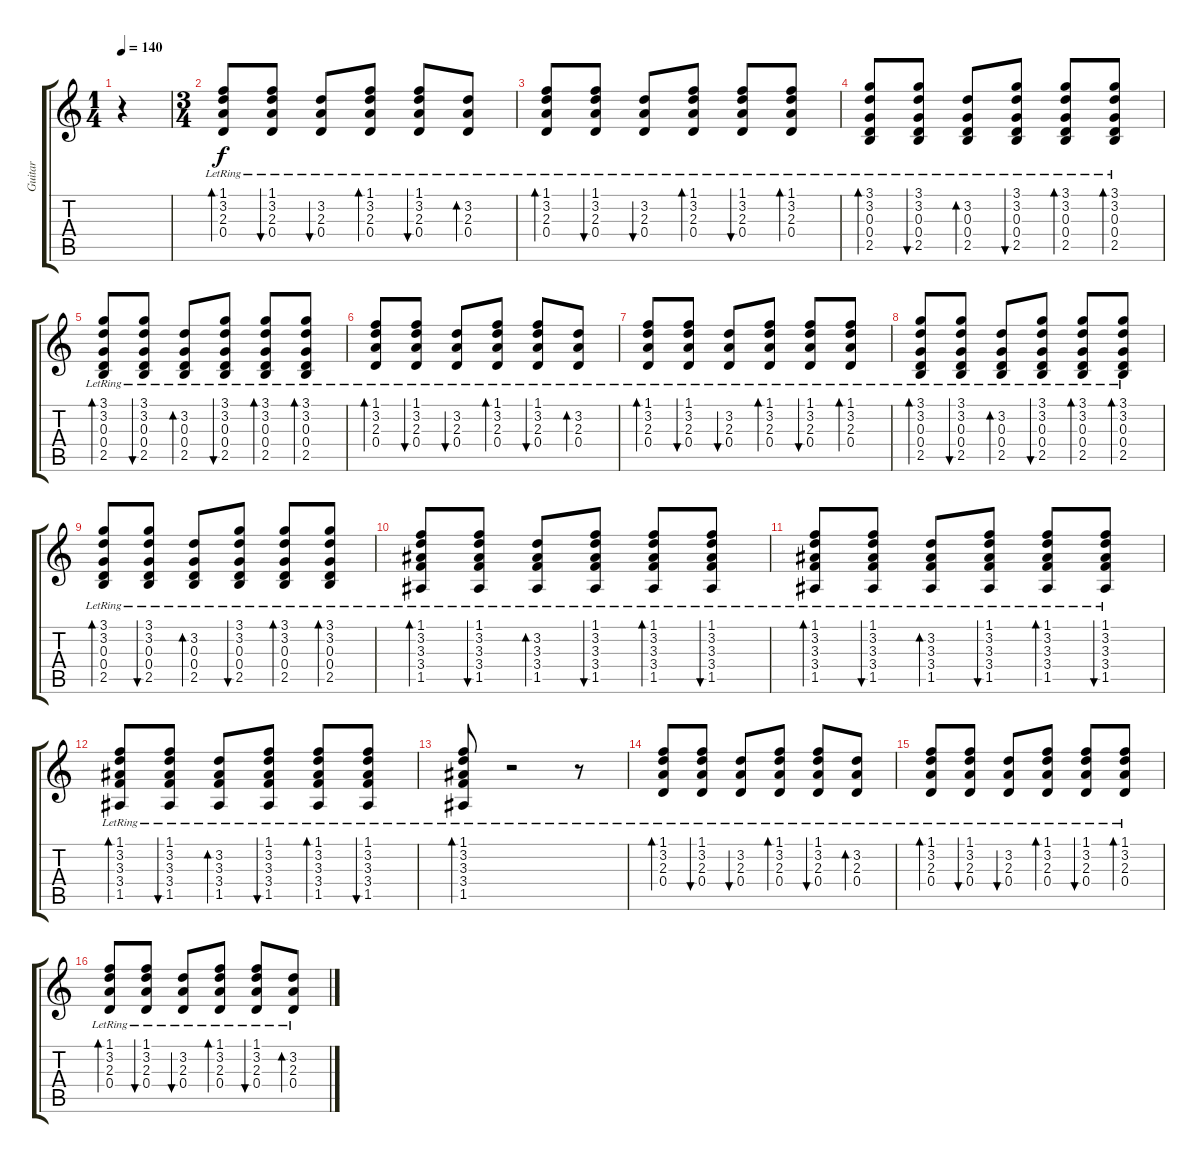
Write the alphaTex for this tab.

\track ("Guitar" "Guitar") {instrument acousticguitarsteel}
\staff {score tabs}
\tuning (E4 B3 G3 D3 A2 E2) {hide}
\ts (1 4)
\tempo 140
\clef g2
\ks c
r.4{dy f instrument acousticguitarsteel} |
\ts (3 4)
(1.1{lr} 3.2{lr} 2.3{lr} 0.4{lr}).8{bd 120} (1.1{lr} 3.2{lr} 2.3{lr} 0.4{lr}).8{bu 120} (3.2{lr} 2.3{lr} 0.4{lr}).8{bu 120} (1.1{lr} 3.2{lr} 2.3{lr} 0.4{lr}).8{bd 120} (1.1{lr} 3.2{lr} 2.3{lr} 0.4{lr}).8{bu 120} (3.2{lr} 2.3{lr} 0.4{lr}).8{bd 240} |
(1.1{lr} 3.2{lr} 2.3{lr} 0.4{lr}).8{bd 120} (1.1{lr} 3.2{lr} 2.3{lr} 0.4{lr}).8{bu 120} (3.2{lr} 2.3{lr} 0.4{lr}).8{bu 120} (1.1{lr} 3.2{lr} 2.3{lr} 0.4{lr}).8{bd 120} (1.1{lr} 3.2{lr} 2.3{lr} 0.4{lr}).8{bu 120} (1.1{lr} 3.2{lr} 2.3{lr} 0.4{lr}).8{bd 240} |
(3.1{lr} 3.2{lr} 0.3{lr} 0.4{lr} 2.5{lr}).8{bd 120} (3.1{lr} 3.2{lr} 0.3{lr} 0.4{lr} 2.5{lr}).8{bu 120} (3.2{lr} 0.3{lr} 0.4{lr} 2.5{lr}).8{bd 120} (3.1{lr} 3.2{lr} 0.3{lr} 0.4{lr} 2.5{lr}).8{bu 120} (3.1{lr} 3.2{lr} 0.3{lr} 0.4{lr} 2.5{lr}).8{bd 120} (3.1{lr} 3.2{lr} 0.3{lr} 0.4{lr} 2.5{lr}).8{bd 120} |
(3.1{lr} 3.2{lr} 0.3{lr} 0.4{lr} 2.5{lr}).8{bd 120} (3.1{lr} 3.2{lr} 0.3{lr} 0.4{lr} 2.5{lr}).8{bu 120} (3.2{lr} 0.3{lr} 0.4{lr} 2.5{lr}).8{bd 120} (3.1{lr} 3.2{lr} 0.3{lr} 0.4{lr} 2.5{lr}).8{bu 120} (3.1{lr} 3.2{lr} 0.3{lr} 0.4{lr} 2.5{lr}).8{bd 120} (3.1{lr} 3.2{lr} 0.3{lr} 0.4{lr} 2.5{lr}).8{bd 120} |
(1.1{lr} 3.2{lr} 2.3{lr} 0.4{lr}).8{bd 120} (1.1{lr} 3.2{lr} 2.3{lr} 0.4{lr}).8{bu 120} (3.2{lr} 2.3{lr} 0.4{lr}).8{bu 120} (1.1{lr} 3.2{lr} 2.3{lr} 0.4{lr}).8{bd 120} (1.1{lr} 3.2{lr} 2.3{lr} 0.4{lr}).8{bu 120} (3.2{lr} 2.3{lr} 0.4{lr}).8{bd 240} |
(1.1{lr} 3.2{lr} 2.3{lr} 0.4{lr}).8{bd 120} (1.1{lr} 3.2{lr} 2.3{lr} 0.4{lr}).8{bu 120} (3.2{lr} 2.3{lr} 0.4{lr}).8{bu 120} (1.1{lr} 3.2{lr} 2.3{lr} 0.4{lr}).8{bd 120} (1.1{lr} 3.2{lr} 2.3{lr} 0.4{lr}).8{bu 120} (1.1{lr} 3.2{lr} 2.3{lr} 0.4{lr}).8{bd 240} |
(3.1{lr} 3.2{lr} 0.3{lr} 0.4{lr} 2.5{lr}).8{bd 120} (3.1{lr} 3.2{lr} 0.3{lr} 0.4{lr} 2.5{lr}).8{bu 120} (3.2{lr} 0.3{lr} 0.4{lr} 2.5{lr}).8{bd 120} (3.1{lr} 3.2{lr} 0.3{lr} 0.4{lr} 2.5{lr}).8{bu 120} (3.1{lr} 3.2{lr} 0.3{lr} 0.4{lr} 2.5{lr}).8{bd 120} (3.1{lr} 3.2{lr} 0.3{lr} 0.4{lr} 2.5{lr}).8{bd 120} |
(3.1{lr} 3.2{lr} 0.3{lr} 0.4{lr} 2.5{lr}).8{bd 120} (3.1{lr} 3.2{lr} 0.3{lr} 0.4{lr} 2.5{lr}).8{bu 120} (3.2{lr} 0.3{lr} 0.4{lr} 2.5{lr}).8{bd 120} (3.1{lr} 3.2{lr} 0.3{lr} 0.4{lr} 2.5{lr}).8{bu 120} (3.1{lr} 3.2{lr} 0.3{lr} 0.4{lr} 2.5{lr}).8{bd 120} (3.1{lr} 3.2{lr} 0.3{lr} 0.4{lr} 2.5{lr}).8{bd 120} |
(1.1{lr} 3.2{lr} 3.3{lr} 3.4{lr} 1.5{lr}).8{bd 120} (1.1{lr} 3.2{lr} 3.3{lr} 3.4{lr} 1.5{lr}).8{bu 120} (3.2{lr} 3.3{lr} 3.4{lr} 1.5{lr}).8{bd 120} (1.1{lr} 3.2{lr} 3.3{lr} 3.4{lr} 1.5{lr}).8{bu 120} (1.1{lr} 3.2{lr} 3.3{lr} 3.4{lr} 1.5{lr}).8{bd 120} (1.1{lr} 3.2{lr} 3.3{lr} 3.4{lr} 1.5{lr}).8{bu 120} |
(1.1{lr} 3.2{lr} 3.3{lr} 3.4{lr} 1.5{lr}).8{bd 120} (1.1{lr} 3.2{lr} 3.3{lr} 3.4{lr} 1.5{lr}).8{bu 120} (3.2{lr} 3.3{lr} 3.4{lr} 1.5{lr}).8{bd 120} (1.1{lr} 3.2{lr} 3.3{lr} 3.4{lr} 1.5{lr}).8{bu 120} (1.1{lr} 3.2{lr} 3.3{lr} 3.4{lr} 1.5{lr}).8{bd 120} (1.1{lr} 3.2{lr} 3.3{lr} 3.4{lr} 1.5{lr}).8{bu 120} |
(1.1{lr} 3.2{lr} 3.3{lr} 3.4{lr} 1.5{lr}).8{bd 120} (1.1{lr} 3.2{lr} 3.3{lr} 3.4{lr} 1.5{lr}).8{bu 120} (3.2{lr} 3.3{lr} 3.4{lr} 1.5{lr}).8{bd 120} (1.1{lr} 3.2{lr} 3.3{lr} 3.4{lr} 1.5{lr}).8{bu 120} (1.1{lr} 3.2{lr} 3.3{lr} 3.4{lr} 1.5{lr}).8{bd 120} (1.1{lr} 3.2{lr} 3.3{lr} 3.4{lr} 1.5{lr}).8{bu 120} |
(1.1{lr} 3.2{lr} 3.3{lr} 3.4{lr} 1.5{lr}).8{bd 120} r.2 r.8 |
(1.1{lr} 3.2{lr} 2.3{lr} 0.4{lr}).8{bd 120} (1.1{lr} 3.2{lr} 2.3{lr} 0.4{lr}).8{bu 120} (3.2{lr} 2.3{lr} 0.4{lr}).8{bu 120} (1.1{lr} 3.2{lr} 2.3{lr} 0.4{lr}).8{bd 120} (1.1{lr} 3.2{lr} 2.3{lr} 0.4{lr}).8{bu 120} (3.2{lr} 2.3{lr} 0.4{lr}).8{bd 240} |
(1.1{lr} 3.2{lr} 2.3{lr} 0.4{lr}).8{bd 120} (1.1{lr} 3.2{lr} 2.3{lr} 0.4{lr}).8{bu 120} (3.2{lr} 2.3{lr} 0.4{lr}).8{bu 120} (1.1{lr} 3.2{lr} 2.3{lr} 0.4{lr}).8{bd 120} (1.1{lr} 3.2{lr} 2.3{lr} 0.4{lr}).8{bu 120} (1.1{lr} 3.2{lr} 2.3{lr} 0.4{lr}).8{bd 240} |
(1.1{lr} 3.2{lr} 2.3{lr} 0.4{lr}).8{bd 120} (1.1{lr} 3.2{lr} 2.3{lr} 0.4{lr}).8{bu 120} (3.2{lr} 2.3{lr} 0.4{lr}).8{bu 120} (1.1{lr} 3.2{lr} 2.3{lr} 0.4{lr}).8{bd 120} (1.1{lr} 3.2{lr} 2.3{lr} 0.4{lr}).8{bu 120} (3.2{lr} 2.3{lr} 0.4{lr}).8{bd 240}
